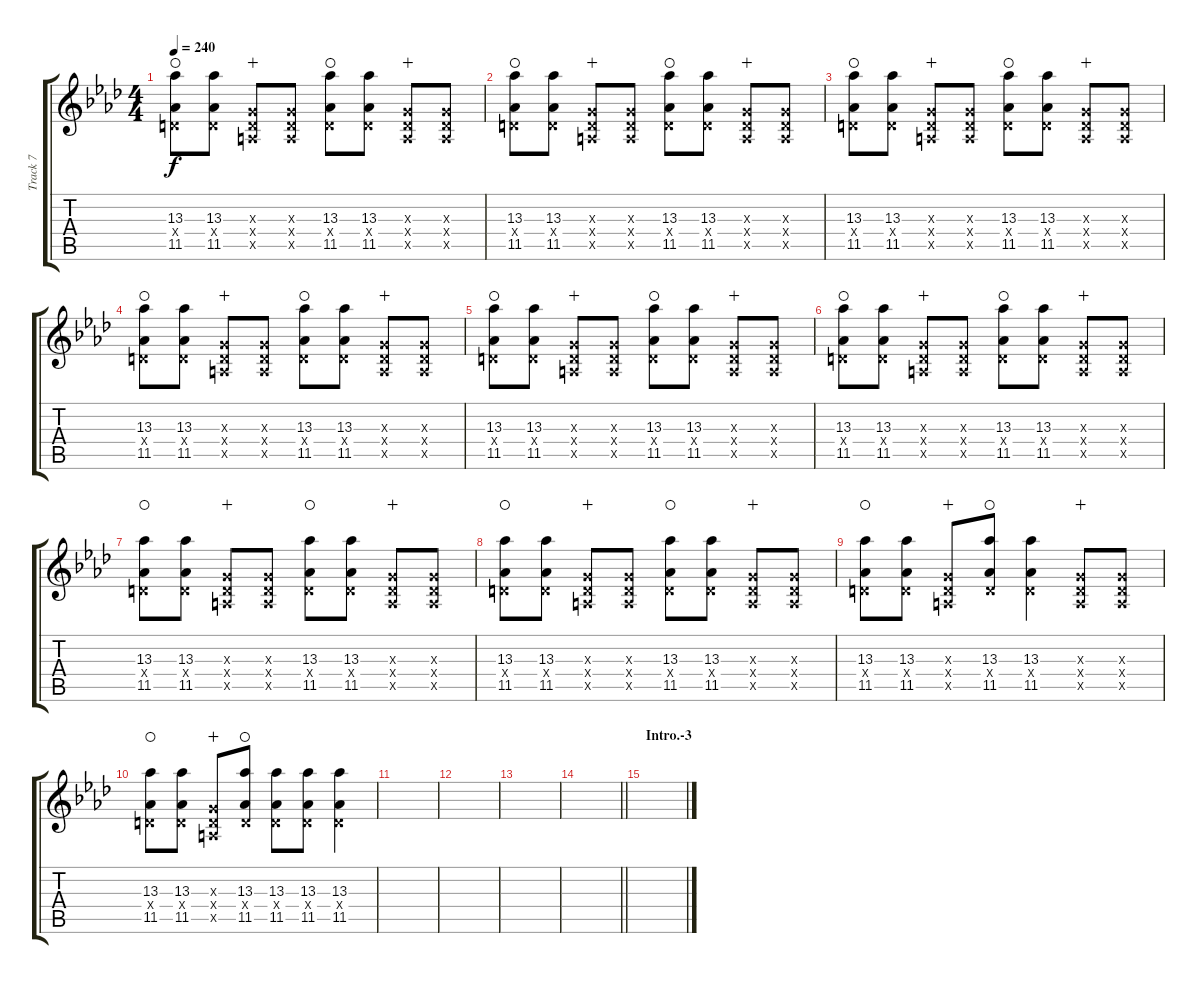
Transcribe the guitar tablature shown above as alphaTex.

\track ("Track 7" "Track 7") {instrument overdrivenguitar}
\staff {score tabs}
\tuning (E4 B3 G3 D3 A2 E2) {hide}
\ts (4 4)
\tempo 240
\clef g2
\ks ab
(13.3 0.4{x} 11.5).8{dy f waho} (13.3 0.4{x} 11.5).8 (0.3{x} 0.4{x} 0.5{x}).8{wahc} (0.3{x} 0.4{x} 0.5{x}).8 (13.3 0.4{x} 11.5).8{waho} (13.3 0.4{x} 11.5).8 (0.3{x} 0.4{x} 0.5{x}).8{wahc} (0.3{x} 0.4{x} 0.5{x}).8 |
(13.3 0.4{x} 11.5).8{waho} (13.3 0.4{x} 11.5).8 (0.3{x} 0.4{x} 0.5{x}).8{wahc} (0.3{x} 0.4{x} 0.5{x}).8 (13.3 0.4{x} 11.5).8{waho} (13.3 0.4{x} 11.5).8 (0.3{x} 0.4{x} 0.5{x}).8{wahc} (0.3{x} 0.4{x} 0.5{x}).8 |
(13.3 0.4{x} 11.5).8{waho} (13.3 0.4{x} 11.5).8 (0.3{x} 0.4{x} 0.5{x}).8{wahc} (0.3{x} 0.4{x} 0.5{x}).8 (13.3 0.4{x} 11.5).8{waho} (13.3 0.4{x} 11.5).8 (0.3{x} 0.4{x} 0.5{x}).8{wahc} (0.3{x} 0.4{x} 0.5{x}).8 |
(13.3 0.4{x} 11.5).8{waho} (13.3 0.4{x} 11.5).8 (0.3{x} 0.4{x} 0.5{x}).8{wahc} (0.3{x} 0.4{x} 0.5{x}).8 (13.3 0.4{x} 11.5).8{waho} (13.3 0.4{x} 11.5).8 (0.3{x} 0.4{x} 0.5{x}).8{wahc} (0.3{x} 0.4{x} 0.5{x}).8 |
(13.3 0.4{x} 11.5).8{waho} (13.3 0.4{x} 11.5).8 (0.3{x} 0.4{x} 0.5{x}).8{wahc} (0.3{x} 0.4{x} 0.5{x}).8 (13.3 0.4{x} 11.5).8{waho} (13.3 0.4{x} 11.5).8 (0.3{x} 0.4{x} 0.5{x}).8{wahc} (0.3{x} 0.4{x} 0.5{x}).8 |
(13.3 0.4{x} 11.5).8{waho} (13.3 0.4{x} 11.5).8 (0.3{x} 0.4{x} 0.5{x}).8{wahc} (0.3{x} 0.4{x} 0.5{x}).8 (13.3 0.4{x} 11.5).8{waho} (13.3 0.4{x} 11.5).8 (0.3{x} 0.4{x} 0.5{x}).8{wahc} (0.3{x} 0.4{x} 0.5{x}).8 |
(13.3 0.4{x} 11.5).8{waho} (13.3 0.4{x} 11.5).8 (0.3{x} 0.4{x} 0.5{x}).8{wahc} (0.3{x} 0.4{x} 0.5{x}).8 (13.3 0.4{x} 11.5).8{waho} (13.3 0.4{x} 11.5).8 (0.3{x} 0.4{x} 0.5{x}).8{wahc} (0.3{x} 0.4{x} 0.5{x}).8 |
(13.3 0.4{x} 11.5).8{waho} (13.3 0.4{x} 11.5).8 (0.3{x} 0.4{x} 0.5{x}).8{wahc} (0.3{x} 0.4{x} 0.5{x}).8 (13.3 0.4{x} 11.5).8{waho} (13.3 0.4{x} 11.5).8 (0.3{x} 0.4{x} 0.5{x}).8{wahc} (0.3{x} 0.4{x} 0.5{x}).8 |
(13.3 0.4{x} 11.5).8{waho} (13.3 0.4{x} 11.5).8 (0.3{x} 0.4{x} 0.5{x}).8{wahc} (13.3 0.4{x} 11.5).8{waho} (13.3 0.4{x} 11.5).4 (0.3{x} 0.4{x} 0.5{x}).8{wahc} (0.3{x} 0.4{x} 0.5{x}).8 |
(13.3 0.4{x} 11.5).8{waho} (13.3 0.4{x} 11.5).8 (0.3{x} 0.4{x} 0.5{x}).8{wahc} (13.3 0.4{x} 11.5).8{waho} (13.3 0.4{x} 11.5).8 (13.3 0.4{x} 11.5).8 (13.3 0.4{x} 11.5).4 |
|
|
|
\barLineRight lightlight
|
\section ("" "Intro.-3")
